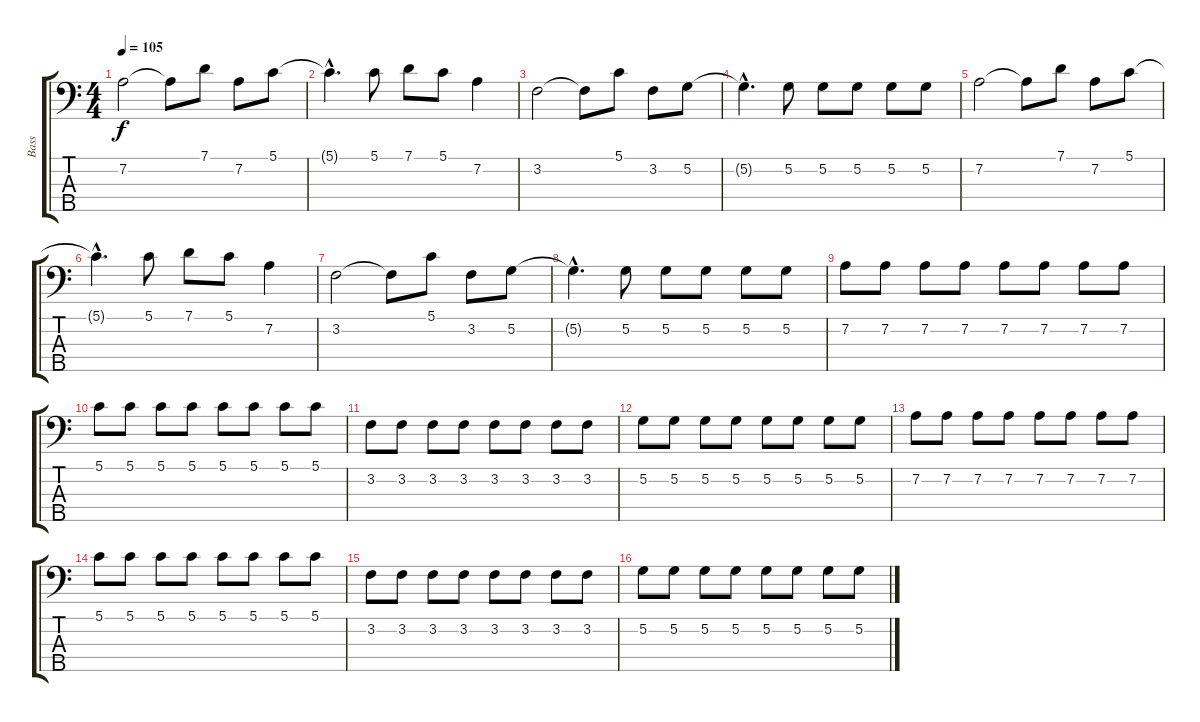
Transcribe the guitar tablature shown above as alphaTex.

\track ("Bass" "Bass") {instrument fretlessbass}
\staff {score tabs}
\tuning (G2 D2 A1 E1 B0) {hide}
\ts (4 4)
\tempo 105
\clef f4
\ks c
7.2.2{dy f} 7.2{t}.8 7.1.8 7.2.8 5.1.8 |
5.1{hac t}.4{d} 5.1.8 7.1.8 5.1.8 7.2.4 |
3.2.2 3.2{t}.8 5.1.8 3.2.8 5.2.8 |
5.2{hac t}.4{d} 5.2.8 5.2.8 5.2.8 5.2.8 5.2.8 |
7.2.2 7.2{t}.8 7.1.8 7.2.8 5.1.8 |
5.1{hac t}.4{d} 5.1.8 7.1.8 5.1.8 7.2.4 |
3.2.2 3.2{t}.8 5.1.8 3.2.8 5.2.8 |
5.2{hac t}.4{d} 5.2.8 5.2.8 5.2.8 5.2.8 5.2.8 |
7.2.8 7.2.8 7.2.8 7.2.8 7.2.8 7.2.8 7.2.8 7.2.8 |
5.1.8 5.1.8 5.1.8 5.1.8 5.1.8 5.1.8 5.1.8 5.1.8 |
3.2.8 3.2.8 3.2.8 3.2.8 3.2.8 3.2.8 3.2.8 3.2.8 |
5.2.8 5.2.8 5.2.8 5.2.8 5.2.8 5.2.8 5.2.8 5.2.8 |
7.2.8 7.2.8 7.2.8 7.2.8 7.2.8 7.2.8 7.2.8 7.2.8 |
5.1.8 5.1.8 5.1.8 5.1.8 5.1.8 5.1.8 5.1.8 5.1.8 |
3.2.8 3.2.8 3.2.8 3.2.8 3.2.8 3.2.8 3.2.8 3.2.8 |
5.2.8 5.2.8 5.2.8 5.2.8 5.2.8 5.2.8 5.2.8 5.2.8
